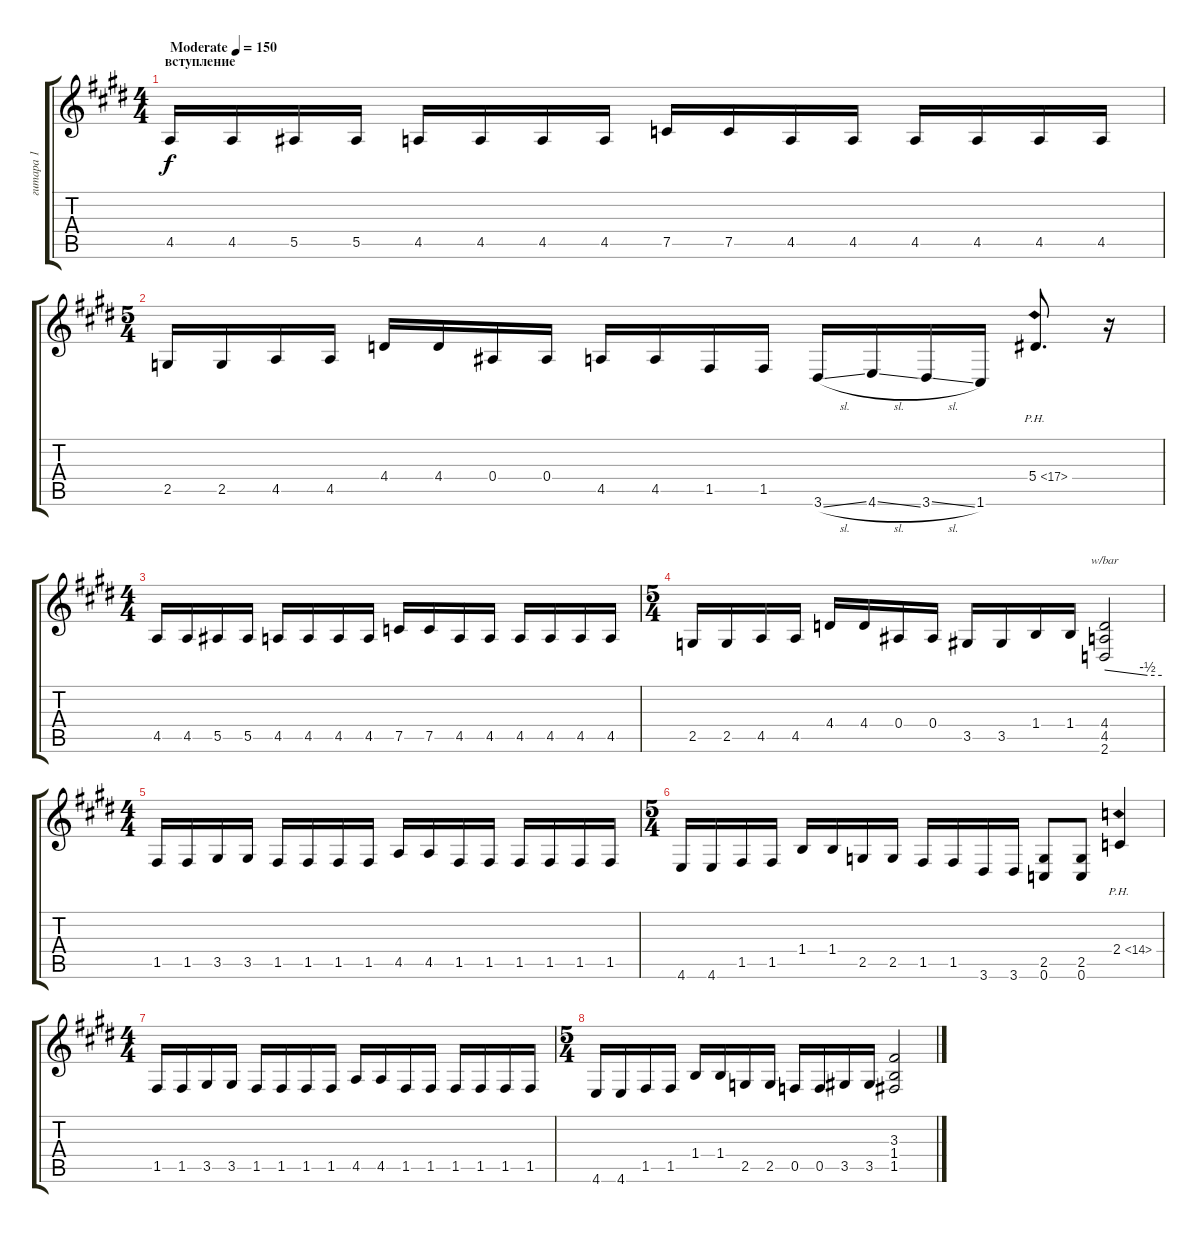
\track ("гитара 1" "гитара 1") {instrument distortionguitar}
\staff {score tabs}
\tuning (C4 G3 Eb3 Bb2 F2 C2) {hide}
\ts (4 4)
\section ("" "вступление")
\tempo (150 "Moderate")
\clef g2
\ks c#minor
4.5.16{dy f instrument distortionguitar} 4.5.16 5.5.16 5.5.16 4.5.16 4.5.16 4.5.16 4.5.16 7.5.16 7.5.16 4.5.16 4.5.16 4.5.16 4.5.16 4.5.16 4.5.16 |
\ts (5 4)
2.5.16 2.5.16 4.5.16 4.5.16 4.4.16 4.4.16 0.4.16 0.4.16 4.5.16 4.5.16 1.5.16 1.5.16 3.6{sl}.16 4.6{sl}.16 3.6{sl}.16 1.6.16 5.4{ph 12}.8{d} r.16 |
\ts (4 4)
4.5.16 4.5.16 5.5.16 5.5.16 4.5.16 4.5.16 4.5.16 4.5.16 7.5.16 7.5.16 4.5.16 4.5.16 4.5.16 4.5.16 4.5.16 4.5.16 |
\ts (5 4)
2.5.16 2.5.16 4.5.16 4.5.16 4.4.16 4.4.16 0.4.16 0.4.16 3.5.16 3.5.16 1.4.16 1.4.16 (4.4 4.5 2.6).2{tbe (custom default 0 0 45 -2 60 -2)} |
\ts (4 4)
1.5.16 1.5.16 3.5.16 3.5.16 1.5.16 1.5.16 1.5.16 1.5.16 4.5.16 4.5.16 1.5.16 1.5.16 1.5.16 1.5.16 1.5.16 1.5.16 |
\ts (5 4)
4.6.16 4.6.16 1.5.16 1.5.16 1.4.16 1.4.16 2.5.16 2.5.16 1.5.16 1.5.16 3.6.16 3.6.16 (2.5 0.6).8 (2.5 0.6).8 2.4{ph 12}.4 |
\ts (4 4)
1.5.16 1.5.16 3.5.16 3.5.16 1.5.16 1.5.16 1.5.16 1.5.16 4.5.16 4.5.16 1.5.16 1.5.16 1.5.16 1.5.16 1.5.16 1.5.16 |
\ts (5 4)
4.6.16 4.6.16 1.5.16 1.5.16 1.4.16 1.4.16 2.5.16 2.5.16 0.5.16 0.5.16 3.5.16 3.5.16 (3.3 1.4 1.5).2
